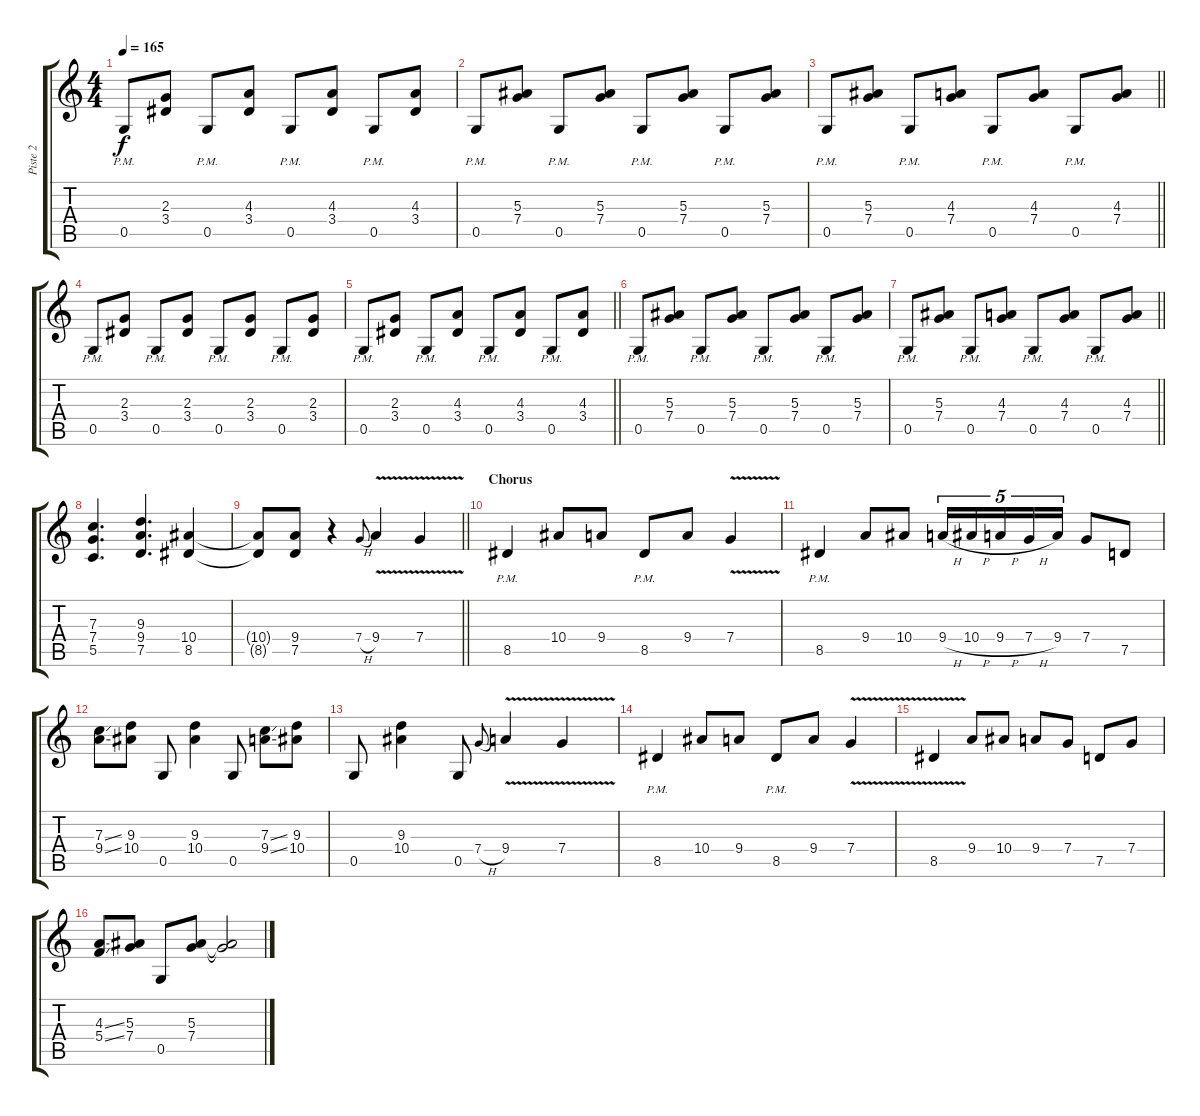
\track ("Piste 2" "Piste 2") {instrument distortionguitar}
\staff {score tabs}
\tuning (D4 A3 F3 C3 G2 D2) {hide}
\ts (4 4)
\tempo 165
\clef g2
\ks c
0.5{pm}.8{dy f} (2.3 3.4).8 0.5{pm}.8 (4.3 3.4).8 0.5{pm}.8 (4.3 3.4).8 0.5{pm}.8 (4.3 3.4).8 |
0.5{pm}.8 (5.3 7.4).8 0.5{pm}.8 (5.3 7.4).8 0.5{pm}.8 (5.3 7.4).8 0.5{pm}.8 (5.3 7.4).8 |
\barLineRight lightlight
0.5{pm}.8 (5.3 7.4).8 0.5{pm}.8 (4.3 7.4).8 0.5{pm}.8 (4.3 7.4).8 0.5{pm}.8 (4.3 7.4).8 |
0.5{pm}.8 (2.3 3.4).8 0.5{pm}.8 (2.3 3.4).8 0.5{pm}.8 (2.3 3.4).8 0.5{pm}.8 (2.3 3.4).8 |
\barLineRight lightlight
0.5{pm}.8 (2.3 3.4).8 0.5{pm}.8 (4.3 3.4).8 0.5{pm}.8 (4.3 3.4).8 0.5{pm}.8 (4.3 3.4).8 |
0.5{pm}.8 (5.3 7.4).8 0.5{pm}.8 (5.3 7.4).8 0.5{pm}.8 (5.3 7.4).8 0.5{pm}.8 (5.3 7.4).8 |
\barLineRight lightlight
0.5{pm}.8 (5.3 7.4).8 0.5{pm}.8 (4.3 7.4).8 0.5{pm}.8 (4.3 7.4).8 0.5{pm}.8 (4.3 7.4).8 |
(7.3 7.4 5.5).4{d} (9.3 9.4 7.5).4{d} (10.4 8.5).4 |
\barLineRight lightlight
(10.4{t} 8.5{t}).8 (9.4 7.5).8 r.4 7.4{h}.8{gr onbeat} 9.4{v}.4 7.4{v}.4 |
\section ("" "Chorus")
8.5{pm}.4 10.4.8 9.4.8 8.5{pm}.8 9.4.8 7.4{v}.4 |
8.5{pm}.4 9.4.8 10.4.8 9.4{h}.16{tu (5 4)} 10.4{h}.16{tu (5 4)} 9.4{h}.16{tu (5 4)} 7.4{h}.16{tu (5 4)} 9.4.16{tu (5 4)} 7.4.8 7.5.8 |
(7.3{ss} 9.4{ss}).8 (9.3 10.4).8 0.5.8 (9.3 10.4).4 0.5.8 (7.3{ss} 9.4{ss}).8 (9.3 10.4).8 |
0.5.8 (9.3 10.4).4 0.5.8 7.4{h}.8{gr onbeat} 9.4{v}.4 7.4{v}.4 |
8.5{pm}.4 10.4.8 9.4.8 8.5{pm}.8 9.4.8 7.4{v}.4 |
8.5{v}.4 9.4.8 10.4.8 9.4.8 7.4.8 7.5.8 7.4.8 |
(4.3{ss} 5.4{ss}).8 (5.3 7.4).8 0.5.8 (5.3 7.4).8 (5.3{t} 7.4{t}).2
